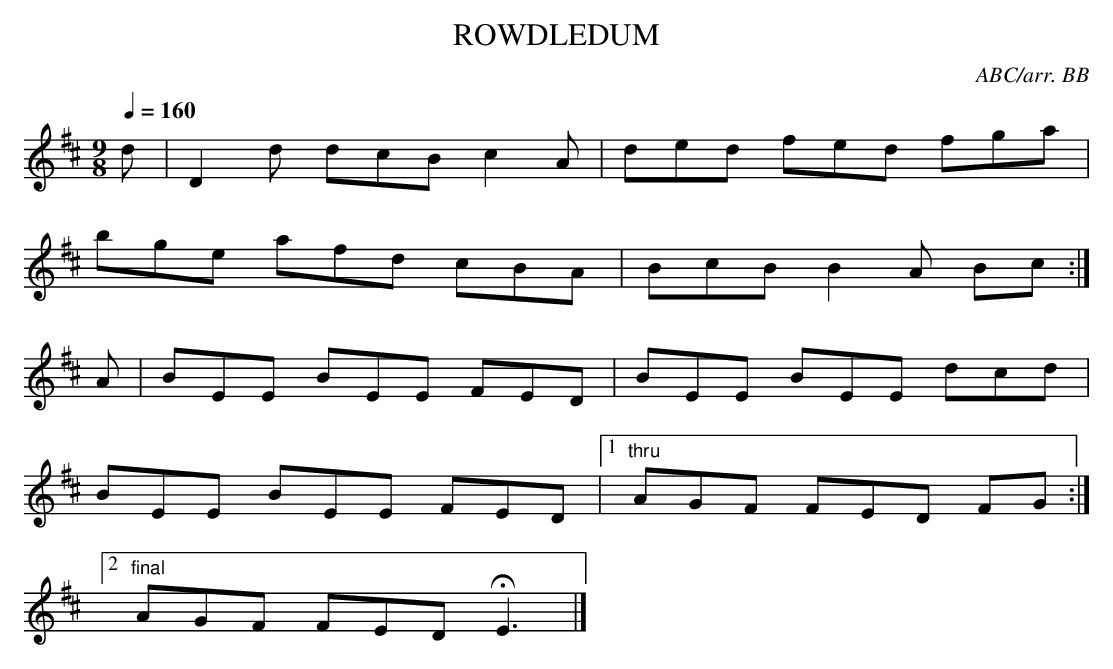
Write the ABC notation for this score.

X:1
T:ROWDLEDUM
C:ABC/arr. BB
Y:"quick and well marked"
Q:1/4=160
L:1/8
M:9/8
K:D
d|D2d dcB c2A|ded fed fga|
bge afd cBA|BcB B2A Bc :|
A|BEE BEE FED|BEE BEE dcd|
BEE BEE FED|1"thru"AGF FED FG :|
[2 "final"AGF FED HE3|]
